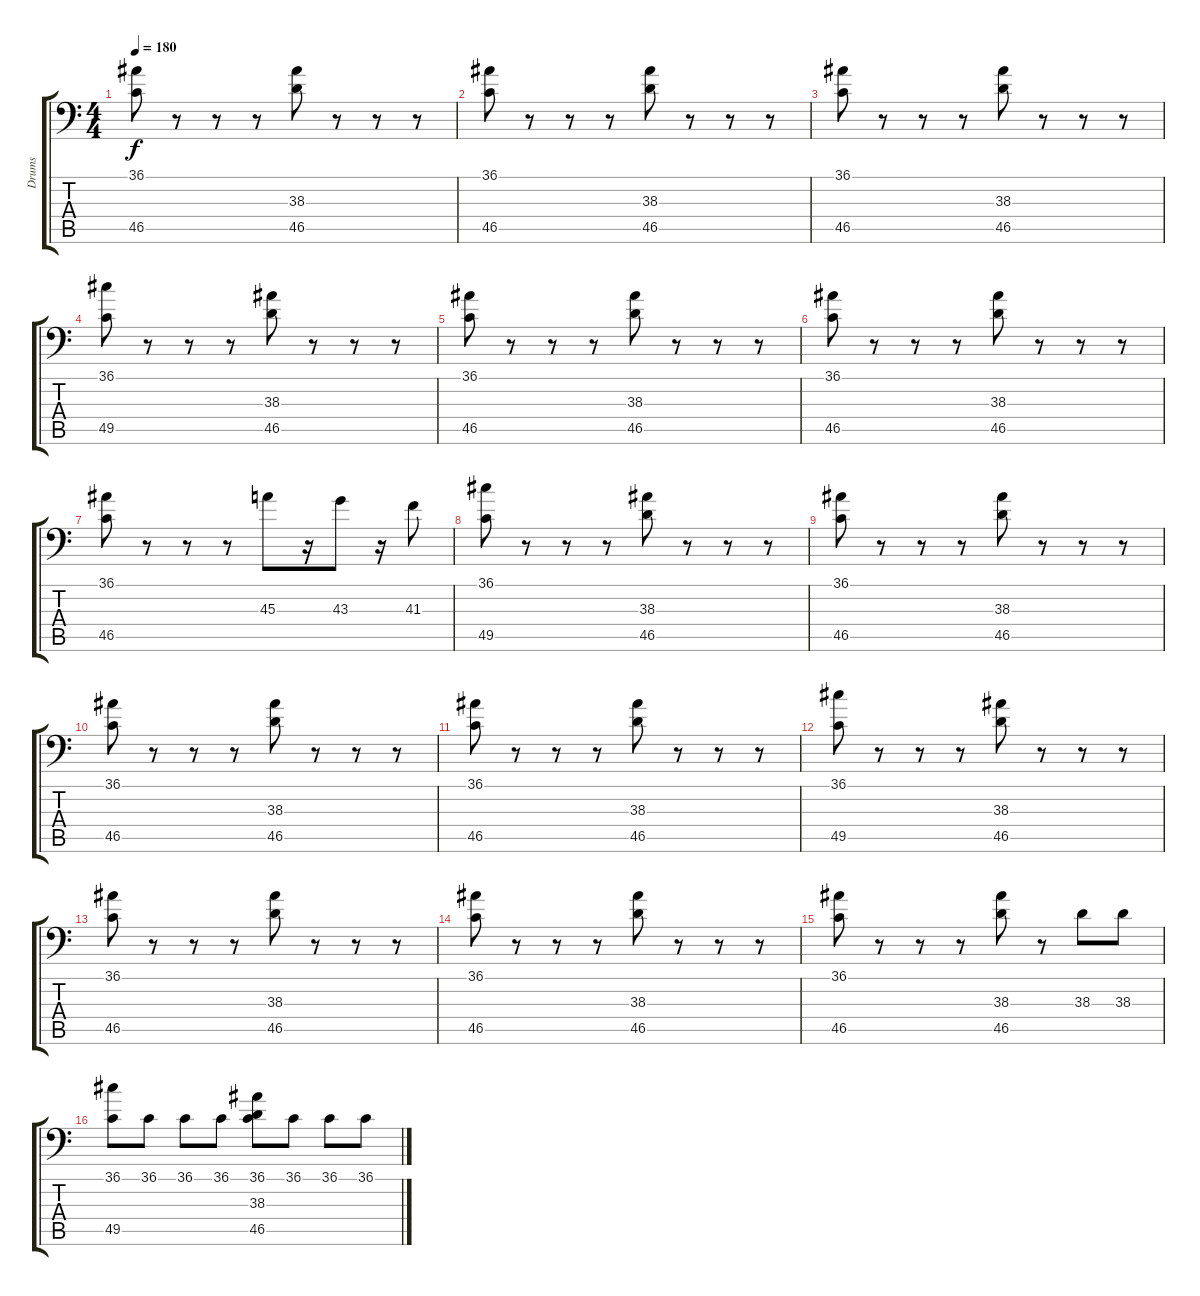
\track ("Drums" "Drums") {instrument acousticgrandpiano}
\staff {score tabs}
\tuning (C-1 C-1 C-1 C-1 C-1 C-1) {hide}
\ts (4 4)
\tempo 180
\clef f4
\ks c
(36.1 46.5).8{dy f} r.8 r.8 r.8 (38.3 46.5).8 r.8 r.8 r.8 |
(36.1 46.5).8 r.8 r.8 r.8 (38.3 46.5).8 r.8 r.8 r.8 |
(36.1 46.5).8 r.8 r.8 r.8 (38.3 46.5).8 r.8 r.8 r.8 |
(36.1 49.5).8 r.8 r.8 r.8 (38.3 46.5).8 r.8 r.8 r.8 |
(36.1 46.5).8 r.8 r.8 r.8 (38.3 46.5).8 r.8 r.8 r.8 |
(36.1 46.5).8 r.8 r.8 r.8 (38.3 46.5).8 r.8 r.8 r.8 |
(36.1 46.5).8 r.8 r.8 r.8 45.3.8 r.16 43.3.8 r.16 41.3.8 |
(36.1 49.5).8 r.8 r.8 r.8 (38.3 46.5).8 r.8 r.8 r.8 |
(36.1 46.5).8 r.8 r.8 r.8 (38.3 46.5).8 r.8 r.8 r.8 |
(36.1 46.5).8 r.8 r.8 r.8 (38.3 46.5).8 r.8 r.8 r.8 |
(36.1 46.5).8 r.8 r.8 r.8 (38.3 46.5).8 r.8 r.8 r.8 |
(36.1 49.5).8 r.8 r.8 r.8 (38.3 46.5).8 r.8 r.8 r.8 |
(36.1 46.5).8 r.8 r.8 r.8 (38.3 46.5).8 r.8 r.8 r.8 |
(36.1 46.5).8 r.8 r.8 r.8 (38.3 46.5).8 r.8 r.8 r.8 |
(36.1 46.5).8 r.8 r.8 r.8 (38.3 46.5).8 r.8 38.3.8 38.3.8 |
(36.1 49.5).8 36.1.8 36.1.8 36.1.8 (36.1 38.3 46.5).8 36.1.8 36.1.8 36.1.8
